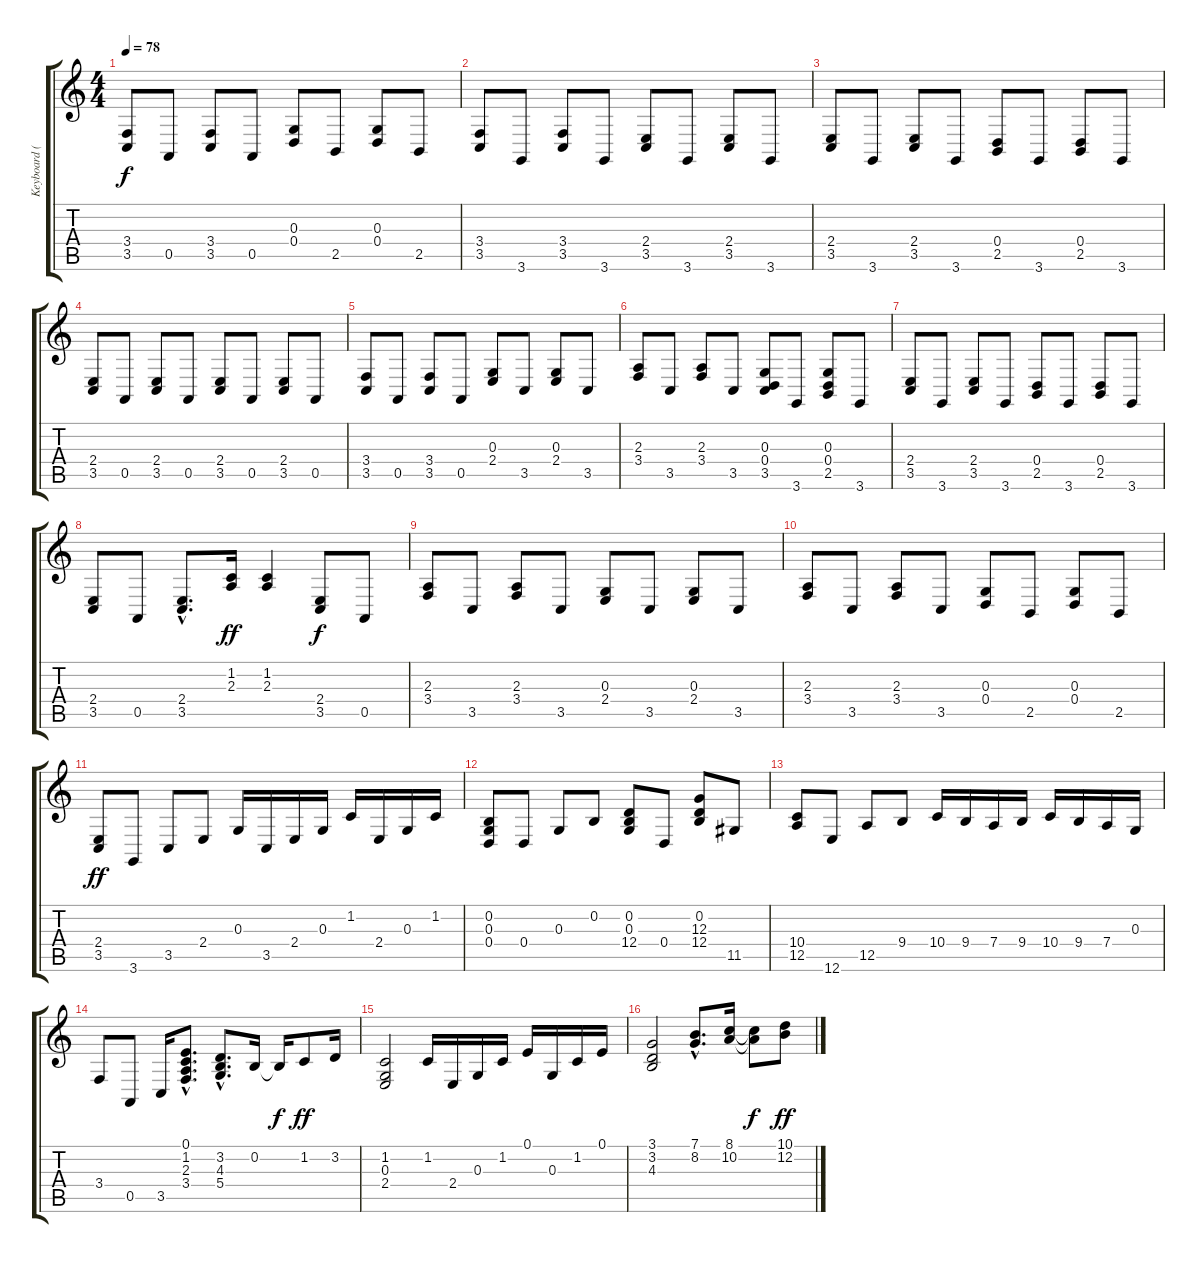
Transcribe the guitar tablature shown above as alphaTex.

\track ("Keyboard (R)" "Keyboard (") {instrument acousticgrandpiano}
\staff {score tabs}
\tuning (E4 B3 G3 D3 A2 E2) {hide}
\ts (4 4)
\tempo 78
\clef g2
\ks c
(3.4 3.5).8{dy f} 0.5.8 (3.4 3.5).8 0.5.8 (0.3 0.4).8 2.5.8 (0.3 0.4).8 2.5.8 |
(3.4 3.5).8 3.6.8 (3.4 3.5).8 3.6.8 (2.4 3.5).8 3.6.8 (2.4 3.5).8 3.6.8 |
(2.4 3.5).8 3.6.8 (2.4 3.5).8 3.6.8 (0.4 2.5).8 3.6.8 (0.4 2.5).8 3.6.8 |
(2.4 3.5).8 0.5.8 (2.4 3.5).8 0.5.8 (2.4 3.5).8 0.5.8 (2.4 3.5).8 0.5.8 |
(3.4 3.5).8 0.5.8 (3.4 3.5).8 0.5.8 (0.3 2.4).8 3.5.8 (0.3 2.4).8 3.5.8 |
(2.3 3.4).8 3.5.8 (2.3 3.4).8 3.5.8 (0.3 0.4 3.5).8 3.6.8 (0.3 0.4 2.5).8 3.6.8 |
(2.4 3.5).8 3.6.8 (2.4 3.5).8 3.6.8 (0.4 2.5).8 3.6.8 (0.4 2.5).8 3.6.8 |
(2.4 3.5).8 0.5.8 (2.4{hac} 3.5{hac}).8{d} (1.2 2.3).16{dy ff} (1.2 2.3).4 (2.4 3.5).8{dy f} 0.5.8 |
(2.3 3.4).8 3.5.8 (2.3 3.4).8 3.5.8 (0.3 2.4).8 3.5.8 (0.3 2.4).8 3.5.8 |
(2.3 3.4).8 3.5.8 (2.3 3.4).8 3.5.8 (0.3 0.4).8 2.5.8 (0.3 0.4).8 2.5.8 |
(2.4 3.5).8{dy ff} 3.6.8 3.5.8 2.4.8 0.3.16 3.5.16 2.4.16 0.3.16 1.2.16 2.4.16 0.3.16 1.2.16 |
(0.2 0.3 0.4).8 0.4.8 0.3.8 0.2.8 (0.2 0.3 12.4).8 0.4.8 (0.2 12.3 12.4).8 11.5.8 |
(10.4 12.5).8 12.6.8 12.5.8 9.4.8 10.4.16 9.4.16 7.4.16 9.4.16 10.4.16 9.4.16 7.4.16 0.3.16 |
3.4.8 0.5.8 3.5.16 (0.1{hac} 1.2{hac} 2.3{hac} 3.4{hac}).8{d} (3.2{hac} 4.3{hac} 5.4{hac}).8{d} 0.2.16 0.2{t}.16{dy f} 1.2.8{dy ff} 3.2.16 |
(1.2 0.3 2.4).2 1.2.16 2.4.16 0.3.16 1.2.16 0.1.16 0.3.16 1.2.16 0.1.16 |
(3.1 3.2 4.3).2 (7.1{hac} 8.2{hac}).8{d} (8.1 10.2).16 (8.1{t} 10.2{t}).8{dy f} (10.1 12.2).8{dy ff}
